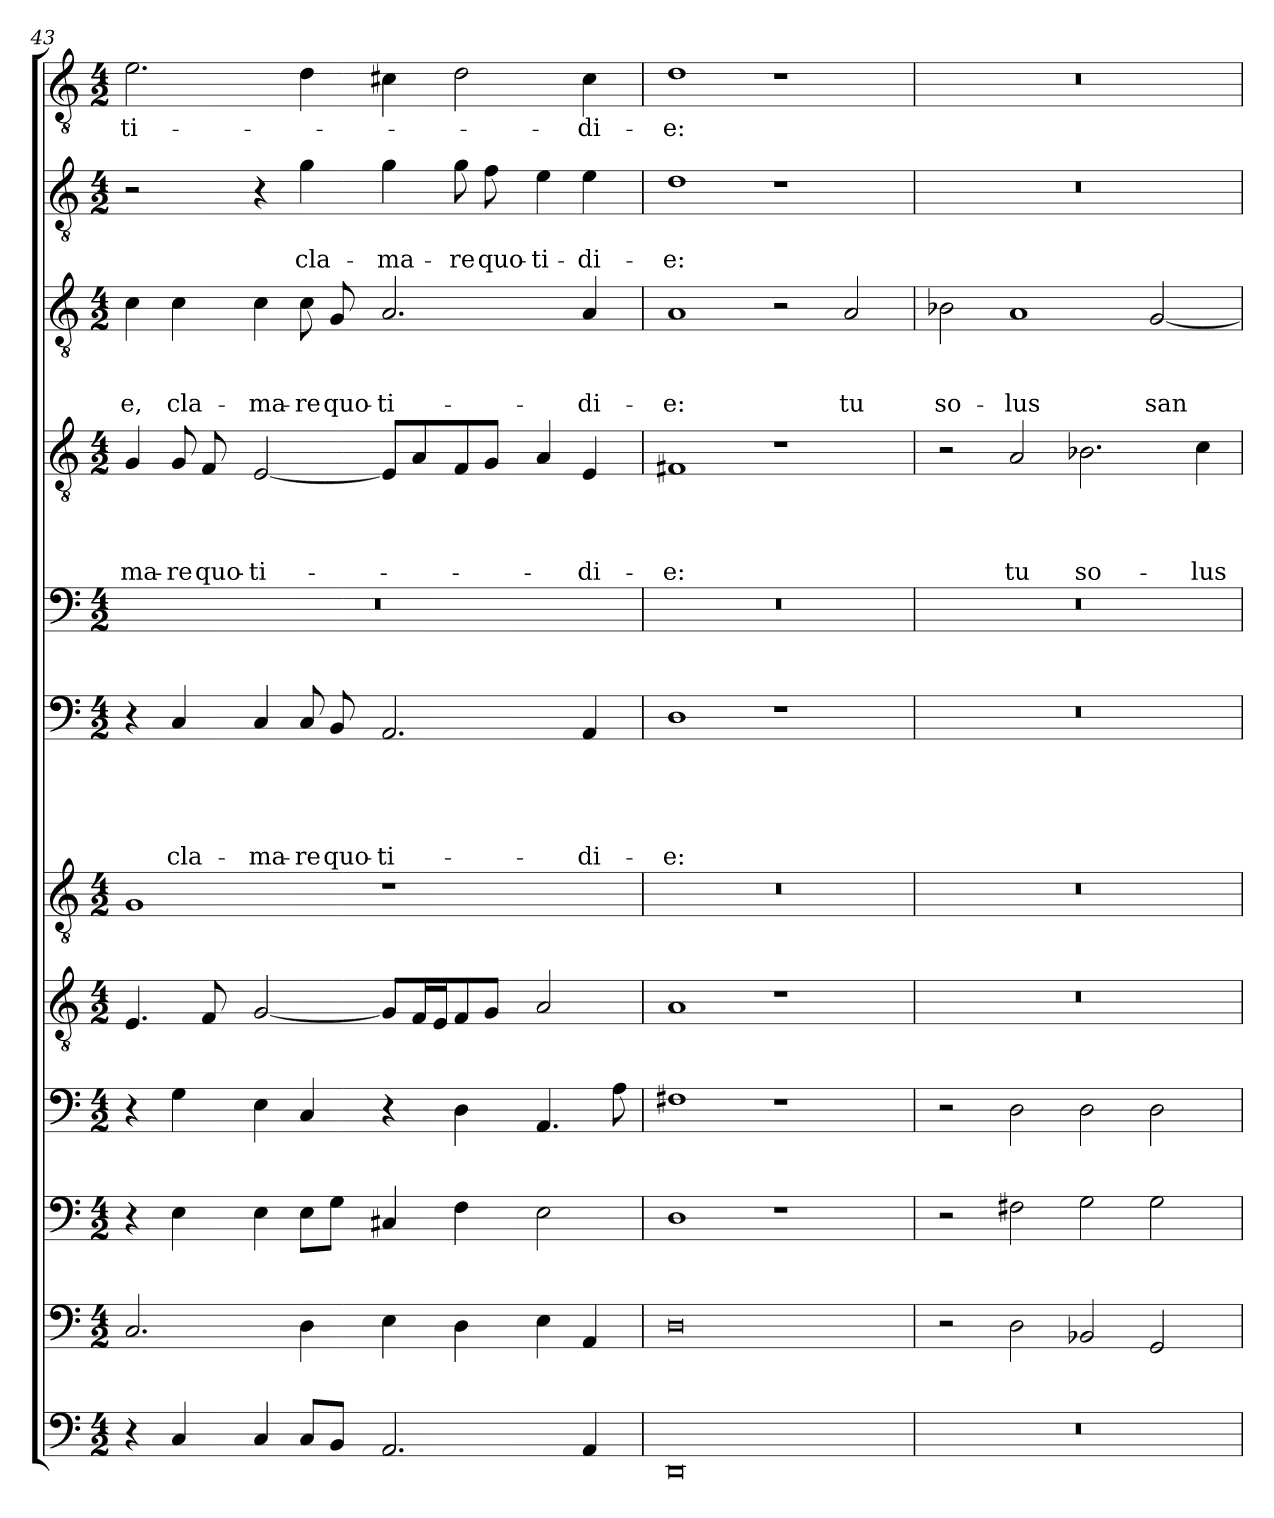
**kern	**kern	**kern	**kern	**kern	**kern	**kern	**text	**text	**text	**text	**text	**kern	**kern	**text	**text	**text	**text	**kern	**text	**text	**text	**kern	**text	**text	**kern	**text
*part12	*part11	*part10	*part9	*part8	*part7	*part6	*part6	*part6	*part6	*part6	*part6	*part5	*part4	*part4	*part4	*part4	*part4	*part3	*part3	*part3	*part3	*part2	*part2	*part2	*part1	*part1
*staff12	*staff11	*staff10	*staff9	*staff8	*staff7	*staff6	*staff6	*staff6	*staff6	*staff6	*staff6	*staff5	*staff4	*staff4	*staff4	*staff4	*staff4	*staff3	*staff3	*staff3	*staff3	*staff2	*staff2	*staff2	*staff1	*staff1
*clefF4	*clefF4	*clefF4	*clefF4	*clefGv2	*clefGv2	*clefF4	*	*	*	*	*	*clefF4	*clefGv2	*	*	*	*	*clefGv2	*	*	*	*clefGv2	*	*	*clefGv2	*
*k[]	*k[]	*k[]	*k[]	*k[]	*k[]	*k[]	*	*	*	*	*	*k[]	*k[]	*	*	*	*	*k[]	*	*	*	*k[]	*	*	*k[]	*
*C:	*C:	*C:	*C:	*C:	*C:	*C:	*	*	*	*	*	*C:	*C:	*	*	*	*	*C:	*	*	*	*C:	*	*	*C:	*
*M4/2	*M4/2	*M4/2	*M4/2	*M4/2	*M4/2	*M4/2	*	*	*	*	*	*M4/2	*M4/2	*	*	*	*	*M4/2	*	*	*	*M4/2	*	*	*M4/2	*
=43	=43	=43	=43	=43	=43	=43	=43	=43	=43	=43	=43	=43	=43	=43	=43	=43	=43	=43	=43	=43	=43	=43	=43	=43	=43	=43
!	!	!	!	!	!	!	!	!	!	!	!	!	!	!	!	!	!LO:LY:b	!	!	!	!LO:LY:b	!	!	!	!	!LO:LY:b
4r	2.C/	4r	4r	4.E/	1G	4r	.	.	.	.	.	0r	4G/	.	.	.	-ma-	4c\	.	.	-e,	2r	.	.	2.e\	-ti-
!	!	!	!	!	!	!	!	!	!	!	!LO:LY:b	!	!	!	!	!	!LO:LY:b	!	!	!	!LO:LY:b	!	!	!	!	!
4C/	.	4E\	4G\	.	.	4C/	.	.	.	.	cla-	.	8G/	.	.	.	-re	4c\	.	.	cla-	.	.	.	.	.
!	!	!	!	!	!	!	!	!	!	!	!	!	!	!	!	!	!LO:LY:b	!	!	!	!	!	!	!	!	!
.	.	.	.	8F/	.	.	.	.	.	.	.	.	8F/	.	.	.	quo-	.	.	.	.	.	.	.	.	.
!	!	!	!	!	!	!	!	!	!	!	!LO:LY:b	!	!	!	!	!	!LO:LY:b	!	!	!	!LO:LY:b	!	!	!	!	!
4C/	.	4E\	4E\	[2G/	.	4C/	.	.	.	.	-ma-	.	[2E/	.	.	.	-ti-	4c\	.	.	-ma-	4r	.	.	.	.
!	!	!	!	!	!	!	!	!	!	!	!LO:LY:b	!	!	!	!	!	!	!	!	!	!LO:LY:b	!	!	!LO:LY:b	!	!
8C/L	4D\	8E\L	4C/	.	.	8C/	.	.	.	.	-re	.	.	.	.	.	.	8c\	.	.	-re	4g\	.	cla-	4d\	.
!	!	!	!	!	!	!	!	!	!	!	!LO:LY:b	!	!	!	!	!	!	!	!	!	!LO:LY:b	!	!	!	!	!
8BB/J	.	8G\J	.	.	.	8BB/	.	.	.	.	quo-	.	.	.	.	.	.	8G/	.	.	quo-	.	.	.	.	.
!	!	!	!	!	!	!	!	!	!	!	!LO:LY:b	!	!	!	!	!	!	!	!	!	!LO:LY:b	!	!	!LO:LY:b	!	!
2.AA/	4E\	4C#X/	4r	8G/L]	1r	2.AA/	.	.	.	.	-ti-	.	8E/L]	.	.	.	.	2.A/	.	.	-ti-	4g\	.	-ma-	4c#X\	.
.	.	.	.	16F/L	.	.	.	.	.	.	.	.	8A/	.	.	.	.	.	.	.	.	.	.	.	.	.
.	.	.	.	16E/J	.	.	.	.	.	.	.	.	.	.	.	.	.	.	.	.	.	.	.	.	.	.
!	!	!	!	!	!	!	!	!	!	!	!	!	!	!	!	!	!	!	!	!	!	!	!	!LO:LY:b	!	!
.	4D\	4F\	4D\	8F/	.	.	.	.	.	.	.	.	8F/	.	.	.	.	.	.	.	.	8g\	.	-re	2d\	.
!	!	!	!	!	!	!	!	!	!	!	!	!	!	!	!	!	!	!	!	!	!	!	!	!LO:LY:b	!	!
.	.	.	.	8G/J	.	.	.	.	.	.	.	.	8G/J	.	.	.	.	.	.	.	.	8f\	.	quo-	.	.
!	!	!	!	!	!	!	!	!	!	!	!	!	!	!	!	!	!	!	!	!	!	!	!	!LO:LY:b	!	!
.	4E\	2E\	4.AA/	2A/	.	.	.	.	.	.	.	.	4A/	.	.	.	.	.	.	.	.	4e\	.	-ti-	.	.
!	!	!	!	!	!	!	!	!	!	!	!LO:LY:b	!	!	!	!	!	!LO:LY:b	!	!	!	!LO:LY:b	!	!	!LO:LY:b	!	!LO:LY:b
4AA/	4AA/	.	.	.	.	4AA/	.	.	.	.	-di-	.	4E/	.	.	.	-di-	4A/	.	.	-di-	4e\	.	-di-	4c#\	-di-
.	.	.	8A\	.	.	.	.	.	.	.	.	.	.	.	.	.	.	.	.	.	.	.	.	.	.	.
!!LO:PB:g=z
=44	=44	=44	=44	=44	=44	=44	=44	=44	=44	=44	=44	=44	=44	=44	=44	=44	=44	=44	=44	=44	=44	=44	=44	=44	=44	=44
!	!	!	!	!	!	!	!	!	!	!	!LO:LY:b	!	!	!	!	!	!LO:LY:b	!	!	!	!LO:LY:b	!	!	!LO:LY:b	!	!LO:LY:b
0DD	0D	1D	1F#X	1A	0r	1D	.	.	.	.	-e:	0r	1F#X	.	.	.	-e:	1A	.	.	-e:	1d	.	-e:	1d	-e:
.	.	1r	1r	1r	.	1r	.	.	.	.	.	.	1r	.	.	.	.	2r	.	.	.	1r	.	.	1r	.
!	!	!	!	!	!	!	!	!	!	!	!	!	!	!	!	!	!	!	!	!	!LO:LY:b	!	!	!	!	!
.	.	.	.	.	.	.	.	.	.	.	.	.	.	.	.	.	.	2A/	.	.	tu	.	.	.	.	.
=45	=45	=45	=45	=45	=45	=45	=45	=45	=45	=45	=45	=45	=45	=45	=45	=45	=45	=45	=45	=45	=45	=45	=45	=45	=45	=45
!	!	!	!	!	!	!	!	!	!	!	!	!	!	!	!	!	!	!	!	!	!LO:LY:b	!	!	!	!	!
0r	2r	2r	2r	0r	0r	0r	.	.	.	.	.	0r	2r	.	.	.	.	2B-X\	.	.	so-	0r	.	.	0r	.
!	!	!	!	!	!	!	!	!	!	!	!	!	!	!	!	!	!LO:LY:b	!	!	!	!LO:LY:b	!	!	!	!	!
.	2D\	2F#X\	2D\	.	.	.	.	.	.	.	.	.	2A/	.	.	.	tu	1A	.	.	-lus	.	.	.	.	.
!	!	!	!	!	!	!	!	!	!	!	!	!	!	!	!	!	!LO:LY:b	!	!	!	!	!	!	!	!	!
.	2BB-X/	2G\	2D\	.	.	.	.	.	.	.	.	.	2.B-X\	.	.	.	so-	.	.	.	.	.	.	.	.	.
!	!	!	!	!	!	!	!	!	!	!	!	!	!	!	!	!	!	!	!	!	!LO:LY:b	!	!	!	!	!
.	2GG/	2G\	2D\	.	.	.	.	.	.	.	.	.	.	.	.	.	.	[2G/	.	.	san-	.	.	.	.	.
!	!	!	!	!	!	!	!	!	!	!	!	!	!	!	!	!	!LO:LY:b	!	!	!	!	!	!	!	!	!
.	.	.	.	.	.	.	.	.	.	.	.	.	4c\	.	.	.	-lus	.	.	.	.	.	.	.	.	.
=	=	=	=	=	=	=	=	=	=	=	=	=	=	=	=	=	=	=	=	=	=	=	=	=	=	=
*-	*-	*-	*-	*-	*-	*-	*-	*-	*-	*-	*-	*-	*-	*-	*-	*-	*-	*-	*-	*-	*-	*-	*-	*-	*-	*-
